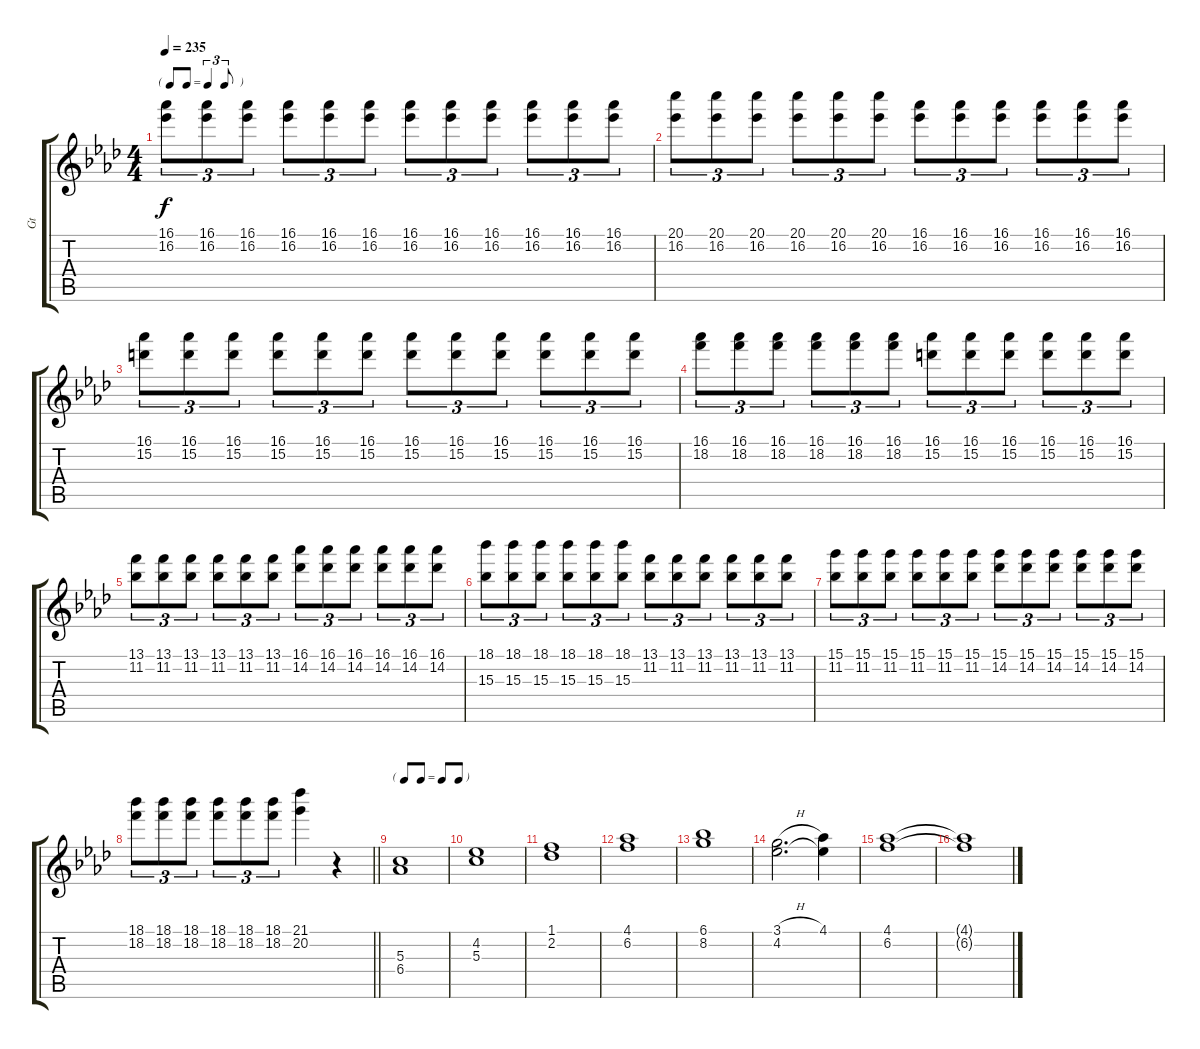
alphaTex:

\track ("Gt" "Gt") {instrument acousticguitarnylon}
\staff {score tabs}
\tuning (E4 B3 G3 D3 A2 E2) {hide}
\ts (4 4)
\tf triplet8th
\tempo 235
\clef g2
\ks ab
(16.1 16.2).8{tu (3 2) dy f} (16.1 16.2).8{tu (3 2)} (16.1 16.2).8{tu (3 2)} (16.1 16.2).8{tu (3 2)} (16.1 16.2).8{tu (3 2)} (16.1 16.2).8{tu (3 2)} (16.1 16.2).8{tu (3 2)} (16.1 16.2).8{tu (3 2)} (16.1 16.2).8{tu (3 2)} (16.1 16.2).8{tu (3 2)} (16.1 16.2).8{tu (3 2)} (16.1 16.2).8{tu (3 2)} |
(20.1 16.2).8{tu (3 2)} (20.1 16.2).8{tu (3 2)} (20.1 16.2).8{tu (3 2)} (20.1 16.2).8{tu (3 2)} (20.1 16.2).8{tu (3 2)} (20.1 16.2).8{tu (3 2)} (16.1 16.2).8{tu (3 2)} (16.1 16.2).8{tu (3 2)} (16.1 16.2).8{tu (3 2)} (16.1 16.2).8{tu (3 2)} (16.1 16.2).8{tu (3 2)} (16.1 16.2).8{tu (3 2)} |
(16.1 15.2).8{tu (3 2)} (16.1 15.2).8{tu (3 2)} (16.1 15.2).8{tu (3 2)} (16.1 15.2).8{tu (3 2)} (16.1 15.2).8{tu (3 2)} (16.1 15.2).8{tu (3 2)} (16.1 15.2).8{tu (3 2)} (16.1 15.2).8{tu (3 2)} (16.1 15.2).8{tu (3 2)} (16.1 15.2).8{tu (3 2)} (16.1 15.2).8{tu (3 2)} (16.1 15.2).8{tu (3 2)} |
(16.1 18.2).8{tu (3 2)} (16.1 18.2).8{tu (3 2)} (16.1 18.2).8{tu (3 2)} (16.1 18.2).8{tu (3 2)} (16.1 18.2).8{tu (3 2)} (16.1 18.2).8{tu (3 2)} (16.1 15.2).8{tu (3 2)} (16.1 15.2).8{tu (3 2)} (16.1 15.2).8{tu (3 2)} (16.1 15.2).8{tu (3 2)} (16.1 15.2).8{tu (3 2)} (16.1 15.2).8{tu (3 2)} |
(13.1 11.2).8{tu (3 2)} (13.1 11.2).8{tu (3 2)} (13.1 11.2).8{tu (3 2)} (13.1 11.2).8{tu (3 2)} (13.1 11.2).8{tu (3 2)} (13.1 11.2).8{tu (3 2)} (16.1 14.2).8{tu (3 2)} (16.1 14.2).8{tu (3 2)} (16.1 14.2).8{tu (3 2)} (16.1 14.2).8{tu (3 2)} (16.1 14.2).8{tu (3 2)} (16.1 14.2).8{tu (3 2)} |
(18.1 15.3).8{tu (3 2)} (18.1 15.3).8{tu (3 2)} (18.1 15.3).8{tu (3 2)} (18.1 15.3).8{tu (3 2)} (18.1 15.3).8{tu (3 2)} (18.1 15.3).8{tu (3 2)} (13.1 11.2).8{tu (3 2)} (13.1 11.2).8{tu (3 2)} (13.1 11.2).8{tu (3 2)} (13.1 11.2).8{tu (3 2)} (13.1 11.2).8{tu (3 2)} (13.1 11.2).8{tu (3 2)} |
(15.1 11.2).8{tu (3 2)} (15.1 11.2).8{tu (3 2)} (15.1 11.2).8{tu (3 2)} (15.1 11.2).8{tu (3 2)} (15.1 11.2).8{tu (3 2)} (15.1 11.2).8{tu (3 2)} (15.1 14.2).8{tu (3 2)} (15.1 14.2).8{tu (3 2)} (15.1 14.2).8{tu (3 2)} (15.1 14.2).8{tu (3 2)} (15.1 14.2).8{tu (3 2)} (15.1 14.2).8{tu (3 2)} |
\barLineRight lightlight
(18.1 18.2).8{tu (3 2)} (18.1 18.2).8{tu (3 2)} (18.1 18.2).8{tu (3 2)} (18.1 18.2).8{tu (3 2)} (18.1 18.2).8{tu (3 2)} (18.1 18.2).8{tu (3 2)} (21.1 20.2).4 r.4 |
\tf none
\section ("" "")
(5.3 6.4).1{volume 12 instrument acousticguitarnylon} |
(4.2 5.3).1 |
(1.1 2.2).1 |
(4.1 6.2).1 |
(6.1 8.2).1 |
(3.1{h} 4.2).2{d} (4.1 4.2{t}).4 |
(4.1 6.2).1 |
(4.1{t} 6.2{t}).1
